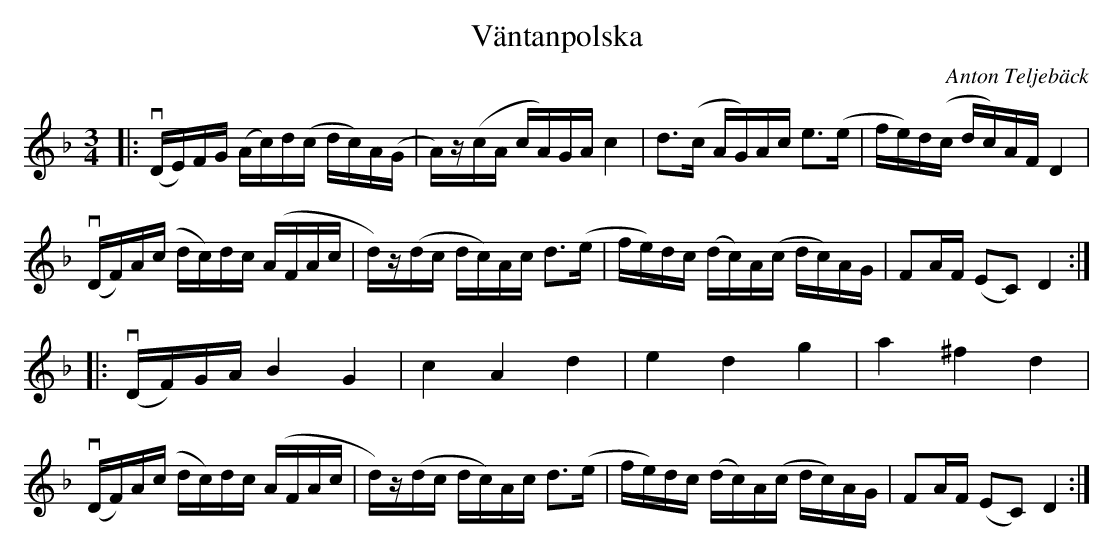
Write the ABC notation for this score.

X:1
T:Väntanpolska
C:Anton Teljebäck
M:3/4
L:1/16
K:Dm
|:v(DE)FG (Ac)d(c dc)A(G | A)z(cA cA)GA c4 | d3(c AG)Ac e3(e | fe)d(c dc)AF D4 |
 v(DF)A(c dc)dc (AFAc | d)z(dc dc)Ac d3(e | fe)dc (dc)A(c dc)AG |F2AF  (E2C2) D4 :|
|:v(DF)GA B4 G4 | c4 A4 d4 | e4 d4 g4 | a4 ^f4 d4 |
 v(DF)A(c dc)dc (AFAc | d)z(dc dc)Ac d3(e | fe)dc (dc)A(c dc)AG |F2AF  (E2C2) D4 :|
